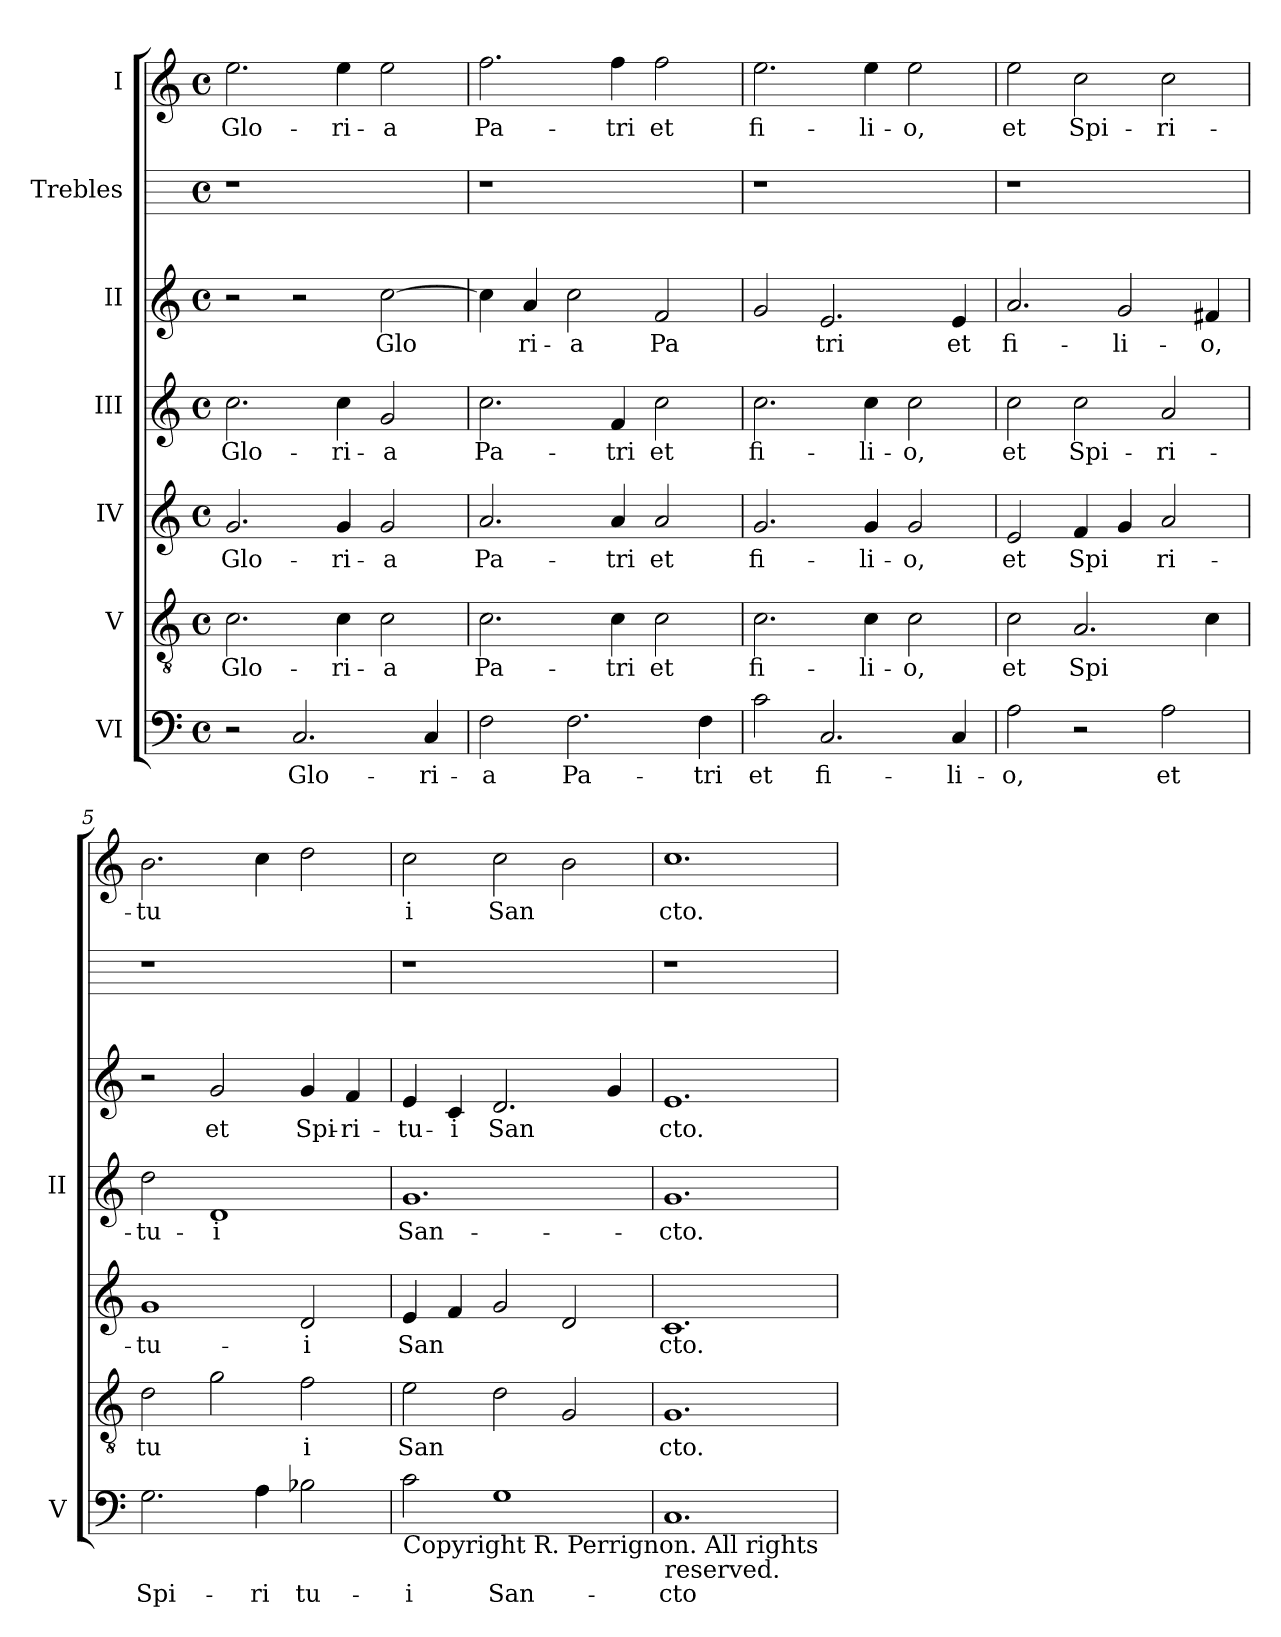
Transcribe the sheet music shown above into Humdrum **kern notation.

**kern	**text	**kern	**text	**kern	**text	**kern	**text	**kern	**text	**kern	**kern	**text
*part7	*part7	*part6	*part6	*part5	*part5	*part4	*part4	*part3	*part3	*part2	*part1	*part1
*staff7	*staff7	*staff6	*staff6	*staff5	*staff5	*staff4	*staff4	*staff3	*staff3	*staff2	*staff1	*staff1
*I"VI	*	*I"V	*	*I"IV	*	*I"III	*	*I"II	*	*I"Trebles	*I"I	*
*I'V	*	*	*	*	*	*I'II	*	*	*	*	*	*
!!LO:PB:g=z
*stria5	*	*stria5	*	*stria5	*	*stria5	*	*stria5	*	*stria5	*stria5	*
*clefF4	*	*clefGv2	*	*clefG2	*	*clefG2	*	*clefG2	*	*	*clefG2	*
*k[]	*	*k[]	*	*k[]	*	*k[]	*	*k[]	*	*k[]	*k[]	*
*C:	*	*C:	*	*C:	*	*C:	*	*C:	*	*C:	*C:	*
*M4/4	*	*M4/4	*	*M4/4	*	*M4/4	*	*M4/4	*	*M4/4	*M4/4	*
*met(c)	*	*met(c)	*	*met(c)	*	*met(c)	*	*met(c)	*	*met(c)	*met(c)	*
=1	=1	=1	=1	=1	=1	=1	=1	=1	=1	=1	=1	=1
!	!	!	!LO:LY:b:cj	!	!LO:LY:b:cj	!	!LO:LY:b:cj	!	!	!	!	!LO:LY:b:cj
2r	.	2.c\	Glo-	2.g/	Glo-	2.cc\	Glo-	2r	.	1r	2.ee\	Glo-
!	!LO:LY:b:cj	!	!	!	!	!	!	!	!	!	!	!
2.C/	Glo-	.	.	.	.	.	.	2r	.	.	.	.
!	!	!	!LO:LY:b:cj	!	!LO:LY:b:cj	!	!LO:LY:b:cj	!	!	!	!	!LO:LY:b:cj
.	.	4c\	-ri-	4g/	-ri-	4cc\	-ri-	.	.	.	4ee\	-ri-
!	!	!	!LO:LY:b:cj	!	!LO:LY:b:cj	!	!LO:LY:b:cj	!	!LO:LY:b:cj	!	!	!LO:LY:b:cj
.	.	2c\	-a	2g/	-a	2g/	-a	[>2cc\	Glo-	2ryy	2ee\	-a
!	!LO:LY:b:cj	!	!	!	!	!	!	!	!	!	!	!
4C/	-ri-	.	.	.	.	.	.	.	.	.	.	.
=2	=2	=2	=2	=2	=2	=2	=2	=2	=2	=2	=2	=2
!	!LO:LY:b:cj	!	!LO:LY:b:cj	!	!LO:LY:b:cj	!	!LO:LY:b:cj	!	!LO:LY:b:cj	!	!	!LO:LY:b:cj
2F\	-a	2.c\	Pa-	2.a/	Pa-	2.cc\	Pa-	4cc\]	--	1r	2.ff\	Pa-
!	!	!	!	!	!	!	!	!	!LO:LY:b:cj	!	!	!
.	.	.	.	.	.	.	.	4a/	-ri-	.	.	.
!	!LO:LY:b:cj	!	!	!	!	!	!	!	!LO:LY:b:cj	!	!	!
2.F\	Pa-	.	.	.	.	.	.	2cc\	-a	.	.	.
!	!	!	!LO:LY:b:cj	!	!LO:LY:b:cj	!	!LO:LY:b:cj	!	!	!	!	!LO:LY:b:cj
.	.	4c\	-tri	4a/	-tri	4f/	-tri	.	.	.	4ff\	-tri
!	!	!	!LO:LY:b:cj	!	!LO:LY:b:cj	!	!LO:LY:b:cj	!	!LO:LY:b:cj	!	!	!LO:LY:b:cj
.	.	2c\	et	2a/	et	2cc\	et	2f/	Pa-	2ryy	2ff\	et
!	!LO:LY:b:cj	!	!	!	!	!	!	!	!	!	!	!
4F\	-tri	.	.	.	.	.	.	.	.	.	.	.
=3	=3	=3	=3	=3	=3	=3	=3	=3	=3	=3	=3	=3
!	!LO:LY:b:cj	!	!LO:LY:b:cj	!	!LO:LY:b:cj	!	!LO:LY:b:cj	!	!LO:LY:b:cj	!	!	!LO:LY:b:cj
2c\	et	2.c\	fi-	2.g/	fi-	2.cc\	fi-	2g/	--	1r	2.ee\	fi-
!	!LO:LY:b:cj	!	!	!	!	!	!	!	!LO:LY:b:cj	!	!	!
2.C/	fi-	.	.	.	.	.	.	2.e/	-tri	.	.	.
!	!	!	!LO:LY:b:cj	!	!LO:LY:b:cj	!	!LO:LY:b:cj	!	!	!	!	!LO:LY:b:cj
.	.	4c\	-li-	4g/	-li-	4cc\	-li-	.	.	.	4ee\	-li-
!	!	!	!LO:LY:b:cj	!	!LO:LY:b:cj	!	!LO:LY:b:cj	!	!	!	!	!LO:LY:b:cj
.	.	2c\	-o,	2g/	-o,	2cc\	-o,	.	.	2ryy	2ee\	-o,
!	!LO:LY:b:cj	!	!	!	!	!	!	!	!LO:LY:b:cj	!	!	!
4C/	-li-	.	.	.	.	.	.	4e/	et	.	.	.
!!LO:PB:g=z
=4	=4	=4	=4	=4	=4	=4	=4	=4	=4	=4	=4	=4
!	!LO:LY:b:cj	!	!LO:LY:b:cj	!	!LO:LY:b:cj	!	!LO:LY:b:cj	!	!LO:LY:b:cj	!	!	!LO:LY:b:cj
2A\	-o,	2c\	et	2e/	et	2cc\	et	2.a/	fi-	1r	2ee\	et
!	!	!	!LO:LY:b:cj	!	!LO:LY:b:cj	!	!LO:LY:b:cj	!	!	!	!	!LO:LY:b:cj
2r	.	2.A/	Spi-	4f/	Spi-	2cc\	Spi-	.	.	.	2cc\	Spi-
!	!	!	!	!	!LO:LY:b:cj	!	!	!	!LO:LY:b:cj	!	!	!
.	.	.	.	4g/	--	.	.	2g/	-li-	.	.	.
!	!LO:LY:b:cj	!	!	!	!LO:LY:b:cj	!	!LO:LY:b:cj	!	!	!	!	!LO:LY:b:cj
2A\	et	.	.	2a/	-ri-	2a/	-ri-	.	.	2ryy	2cc\	-ri-
!	!	!	!LO:LY:b:cj	!	!	!	!	!	!LO:LY:b:cj	!	!	!
.	.	4c\	--	.	.	.	.	4f#X/	-o,	.	.	.
=5	=5	=5	=5	=5	=5	=5	=5	=5	=5	=5	=5	=5
!	!LO:LY:b:cj	!	!LO:LY:b:cj	!	!LO:LY:b:cj	!	!LO:LY:b:cj	!	!	!	!	!LO:LY:b:cj
2.G\	Spi-	2d\	-tu-	1g	-tu-	2dd\	-tu-	2r	.	1r	2.b\	-tu-
!	!	!	!LO:LY:b:cj	!	!	!	!LO:LY:b:cj	!	!LO:LY:b:cj	!	!	!
.	.	2g\	--	.	.	1d	-i	2g/	et	.	.	.
!	!LO:LY:b:cj	!	!	!	!	!	!	!	!	!	!	!LO:LY:b:cj
4A\	-ri	.	.	.	.	.	.	.	.	.	4cc\	--
!	!LO:LY:b:cj	!	!LO:LY:b:cj	!	!LO:LY:b:cj	!	!	!	!LO:LY:b:cj	!	!	!LO:LY:b:cj
2B-X\	tu-	2f\	-i	2d/	-i	.	.	4g/	Spi-	2ryy	2dd\	--
!	!	!	!	!	!	!	!	!	!LO:LY:b:cj	!	!	!
.	.	.	.	.	.	.	.	4f/	-ri-	.	.	.
=6	=6	=6	=6	=6	=6	=6	=6	=6	=6	=6	=6	=6
!LO:TX:b:t=Copyright R. Perrignon. All rights	!	!	!	!	!	!	!	!	!	!	!	!
!	!LO:LY:b:cj	!	!LO:LY:b:cj	!	!LO:LY:b:cj	!	!LO:LY:b:cj	!	!LO:LY:b:cj	!	!	!LO:LY:b:cj
2c\	-i	2e\	San-	4e/	San-	1.g	San-	4e/	-tu-	1r	2cc\	-i
!	!	!	!	!	!LO:LY:b:cj	!	!	!	!LO:LY:b:cj	!	!	!
.	.	.	.	4f/	--	.	.	4c/	-i	.	.	.
!	!LO:LY:b:cj	!	!LO:LY:b:cj	!	!LO:LY:b:cj	!	!	!	!LO:LY:b:cj	!	!	!LO:LY:b:cj
1G	San-	2d\	--	2g/	--	.	.	2.d/	San-	.	2cc\	San-
!	!	!	!LO:LY:b:cj	!	!LO:LY:b:cj	!	!	!	!	!	!	!LO:LY:b:cj
.	.	2G/	--	2d/	--	.	.	.	.	2ryy	2b\	--
!	!	!	!	!	!	!	!	!	!LO:LY:b:cj	!	!	!
.	.	.	.	.	.	.	.	4g/	--	.	.	.
=7	=7	=7	=7	=7	=7	=7	=7	=7	=7	=7	=7	=7
!LO:TX:b:t=reserved.	!	!	!	!	!	!	!	!	!	!	!	!
!	!LO:LY:b:cj	!	!LO:LY:b:cj	!	!LO:LY:b:cj	!	!LO:LY:b:cj	!	!LO:LY:b:cj	!	!	!LO:LY:b:cj
1.C	-cto	1.G	-cto.	1.c	-cto.	1.g	-cto.	1.e	-cto.	1r	1.cc	-cto.
.	.	.	.	.	.	.	.	.	.	2ryy	.	.
=	=	=	=	=	=	=	=	=	=	=	=	=
*-	*-	*-	*-	*-	*-	*-	*-	*-	*-	*-	*-	*-
